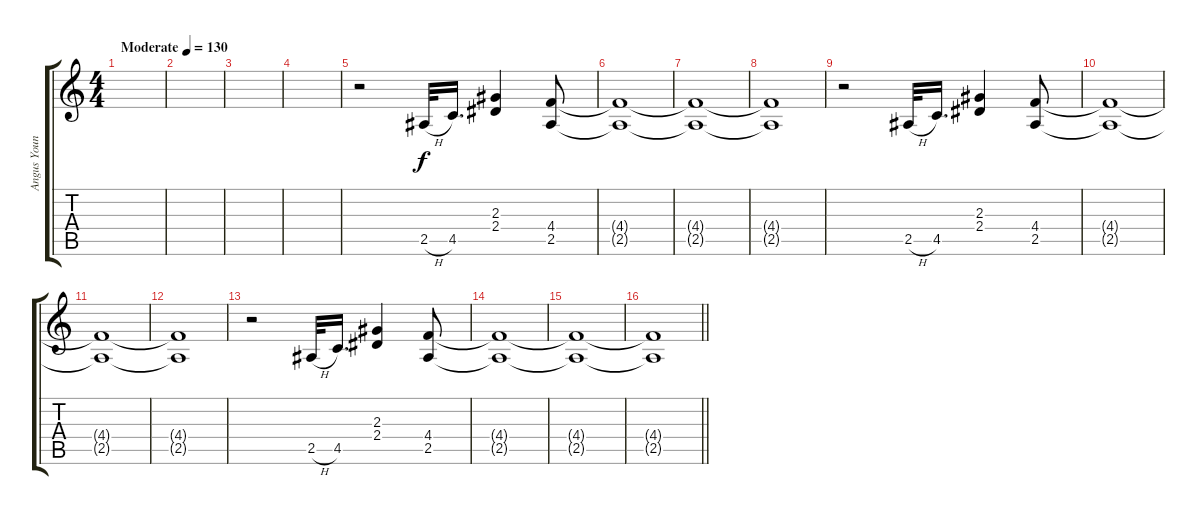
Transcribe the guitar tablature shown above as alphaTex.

\track ("Angus Young" "Angus Youn") {instrument overdrivenguitar}
\staff {score tabs}
\tuning (Eb4 Bb3 Gb3 Db3 Ab2 Eb2) {hide}
\ts (4 4)
\tempo (130 "Moderate")
\clef g2
\ks c
|
|
|
|
r.2 2.5{h}.32 4.5.16{d} (2.3 2.4).4 (4.4 2.5).8 |
(4.4{t} 2.5{t}).1 |
(4.4{t} 2.5{t}).1 |
(4.4{t} 2.5{t}).1 |
r.2 2.5{h}.32 4.5.16{d} (2.3 2.4).4 (4.4 2.5).8 |
(4.4{t} 2.5{t}).1 |
(4.4{t} 2.5{t}).1 |
(4.4{t} 2.5{t}).1 |
r.2 2.5{h}.32 4.5.16{d} (2.3 2.4).4 (4.4 2.5).8 |
(4.4{t} 2.5{t}).1 |
(4.4{t} 2.5{t}).1 |
\barLineRight lightlight
(4.4{t} 2.5{t}).1
